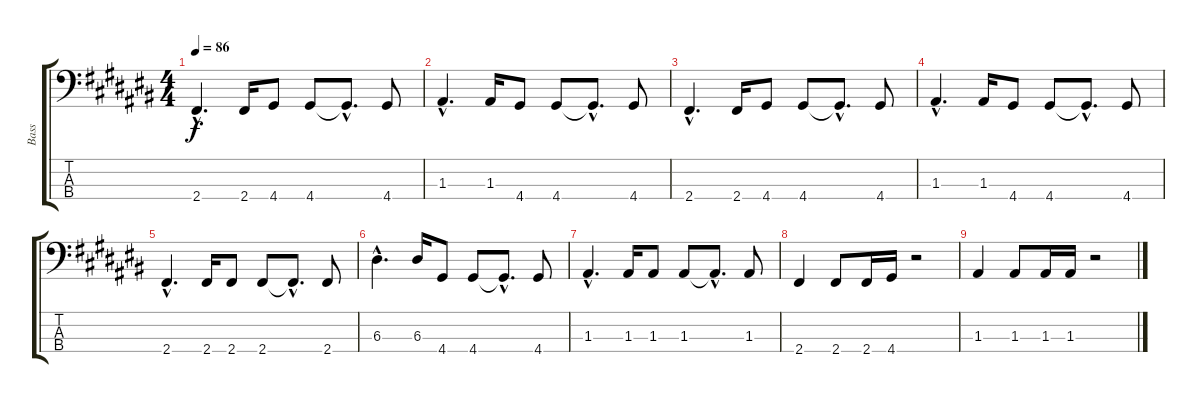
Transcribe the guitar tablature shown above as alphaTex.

\track ("Bass" "Bass") {instrument electricbassfinger}
\staff {score tabs}
\tuning (G2 D2 A1 E1) {hide}
\ts (4 4)
\tempo 86
\clef f4
\ks c#
2.4{hac}.4{d dy f} 2.4.16 4.4.8 4.4.8 4.4{hac t}.8{d} 4.4.8 |
1.3{hac}.4{d} 1.3.16 4.4.8 4.4.8 4.4{hac t}.8{d} 4.4.8 |
2.4{hac}.4{d} 2.4.16 4.4.8 4.4.8 4.4{hac t}.8{d} 4.4.8 |
1.3{hac}.4{d} 1.3.16 4.4.8 4.4.8 4.4{hac t}.8{d} 4.4.8 |
2.4{hac}.4{d} 2.4.16 2.4.8 2.4.8 2.4{hac t}.8{d} 2.4.8 |
6.3{hac}.4{d} 6.3.16 4.4.8 4.4.8 4.4{hac t}.8{d} 4.4.8 |
1.3{hac}.4{d} 1.3.16 1.3.8 1.3.8 1.3{hac t}.8{d} 1.3.8 |
2.4.4 2.4.8 2.4.16 4.4.16 r.2 |
1.3.4 1.3.8 1.3.16 1.3.16 r.2
